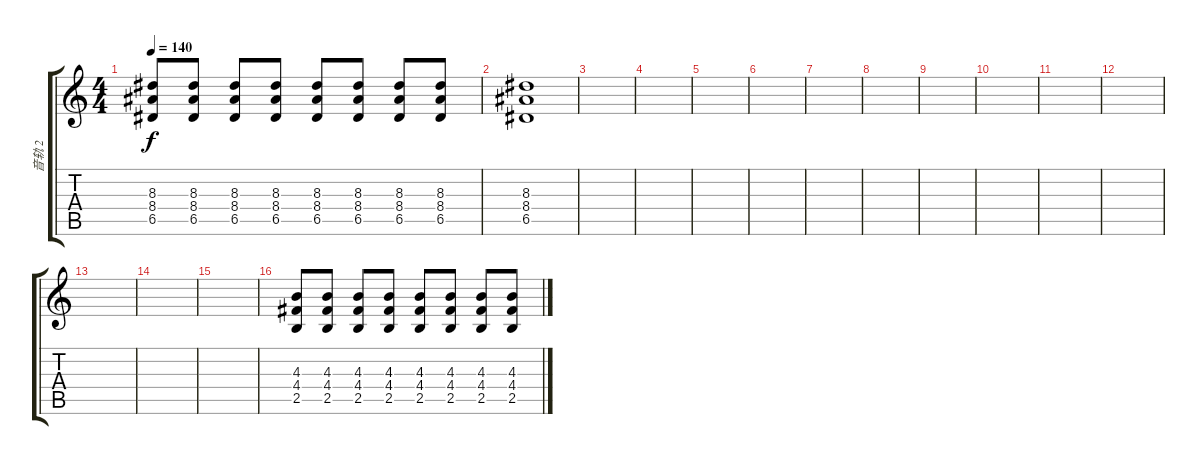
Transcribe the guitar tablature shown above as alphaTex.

\track ("音轨 2" "音轨 2") {instrument overdrivenguitar}
\staff {score tabs}
\tuning (E4 B3 G3 D3 A2 E2) {hide}
\ts (4 4)
\tempo 140
\clef g2
\ks c
(8.3 8.4 6.5).8{dy f} (8.3 8.4 6.5).8 (8.3 8.4 6.5).8 (8.3 8.4 6.5).8 (8.3 8.4 6.5).8 (8.3 8.4 6.5).8 (8.3 8.4 6.5).8 (8.3 8.4 6.5).8 |
(8.3 8.4 6.5).1 |
|
|
|
|
|
|
|
|
|
|
|
|
|
(4.3 4.4 2.5).8 (4.3 4.4 2.5).8 (4.3 4.4 2.5).8 (4.3 4.4 2.5).8 (4.3 4.4 2.5).8 (4.3 4.4 2.5).8 (4.3 4.4 2.5).8 (4.3 4.4 2.5).8
